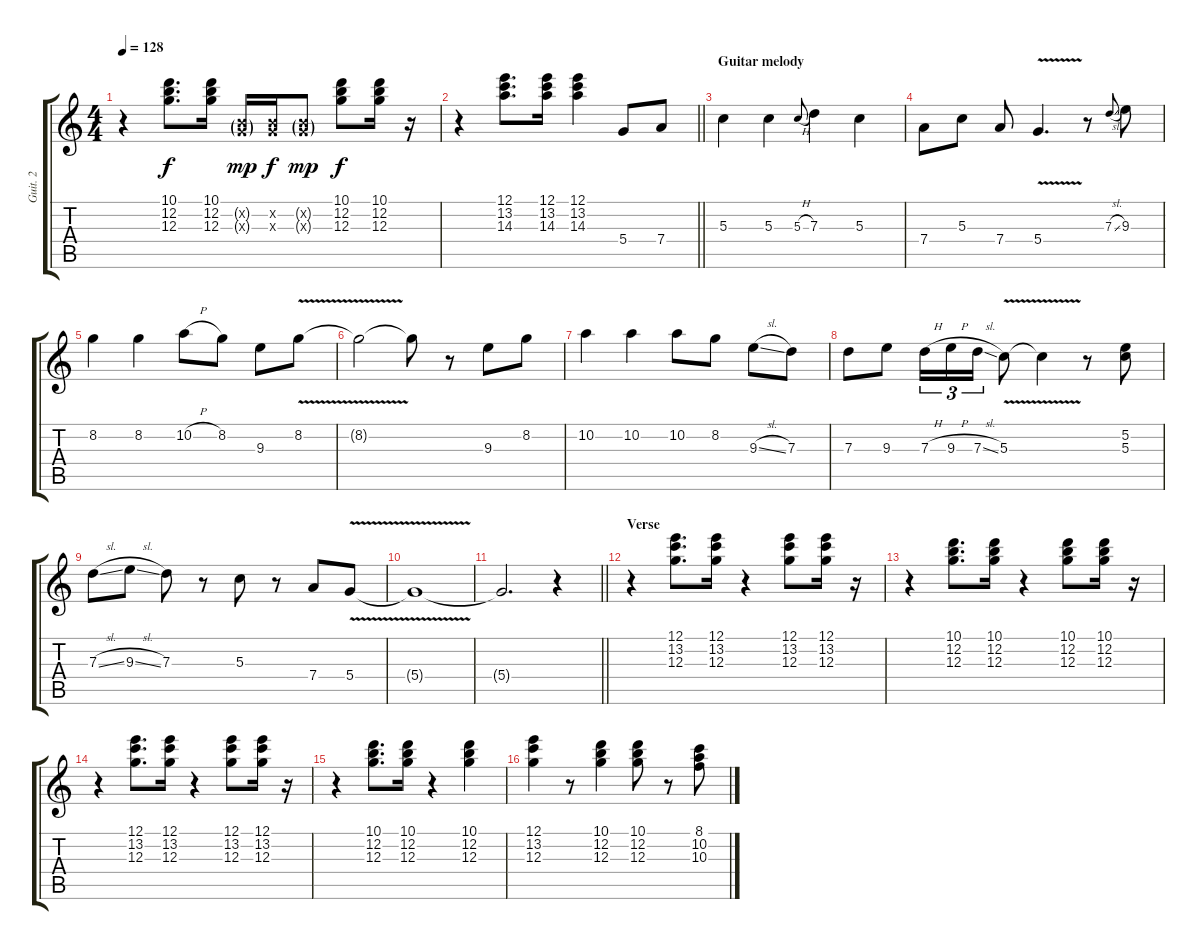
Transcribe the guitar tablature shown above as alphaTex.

\track ("Guit. 2" "Guit. 2") {instrument distortionguitar}
\staff {score tabs}
\tuning (E4 B3 G3 D3 A2 E2) {hide}
\ts (4 4)
\tempo 128
\clef g2
\ks c
r.4{dy f} (10.1 12.2 12.3).8{d} (10.1 12.2 12.3).16 (0.2{g x} 0.3{g x}).16{dy mp} (0.2{x} 0.3{x}).16{dy f} (0.2{g x} 0.3{g x}).8{dy mp} (10.1 12.2 12.3).8{dy f} (10.1 12.2 12.3).16 r.16 |
\barLineRight lightlight
r.4 (12.1 13.2 14.3).8{d} (12.1 13.2 14.3).16 (12.1 13.2 14.3).4 5.4.8{instrument distortionguitar} 7.4.8 |
\section ("" "Guitar melody")
5.3.4 5.3.4 5.3{h}.8{gr onbeat} 7.3.4 5.3.4 |
7.4.8 5.3.8 7.4.8 5.4{v}.4{d} r.8 7.3{sl}.8{gr onbeat} 9.3.8 |
8.2.4 8.2.4 10.2{h}.8 8.2.8 9.3.8 8.2{v}.8 |
8.2{t}.2 8.2{t}.8 r.8 9.3.8 8.2.8 |
10.2.4 10.2.4 10.2.8 8.2.8 9.3{sl}.8 7.3.8 |
7.3.8 9.3.8 7.3{h}.16{tu (3 2)} 9.3{h}.16{tu (3 2)} 7.3{sl}.16{tu (3 2)} 5.3{v}.8 5.3{t}.4 r.8 (5.2 5.3).8 |
7.3{sl}.8 9.3{sl}.8 7.3.8 r.8 5.3.8 r.8 7.4.8 5.4{v}.8 |
5.4{t}.1{volume 3} |
\barLineRight lightlight
5.4{t}.2{d} r.4{volume 13 instrument electricguitarjazz} |
\section ("" "Verse")
r.4 (12.1 13.2 12.3).8{d} (12.1 13.2 12.3).16 r.4 (12.1 13.2 12.3).8 (12.1 13.2 12.3).16 r.16 |
r.4 (10.1 12.2 12.3).8{d} (10.1 12.2 12.3).16 r.4 (10.1 12.2 12.3).8 (10.1 12.2 12.3).16 r.16 |
r.4 (12.1 13.2 12.3).8{d} (12.1 13.2 12.3).16 r.4 (12.1 13.2 12.3).8 (12.1 13.2 12.3).16 r.16 |
r.4 (10.1 12.2 12.3).8{d} (10.1 12.2 12.3).16 r.4 (10.1 12.2 12.3).4 |
(12.1 13.2 12.3).4 r.8 (10.1 12.2 12.3).4 (10.1 12.2 12.3).8 r.8 (8.1 10.2 10.3).8
